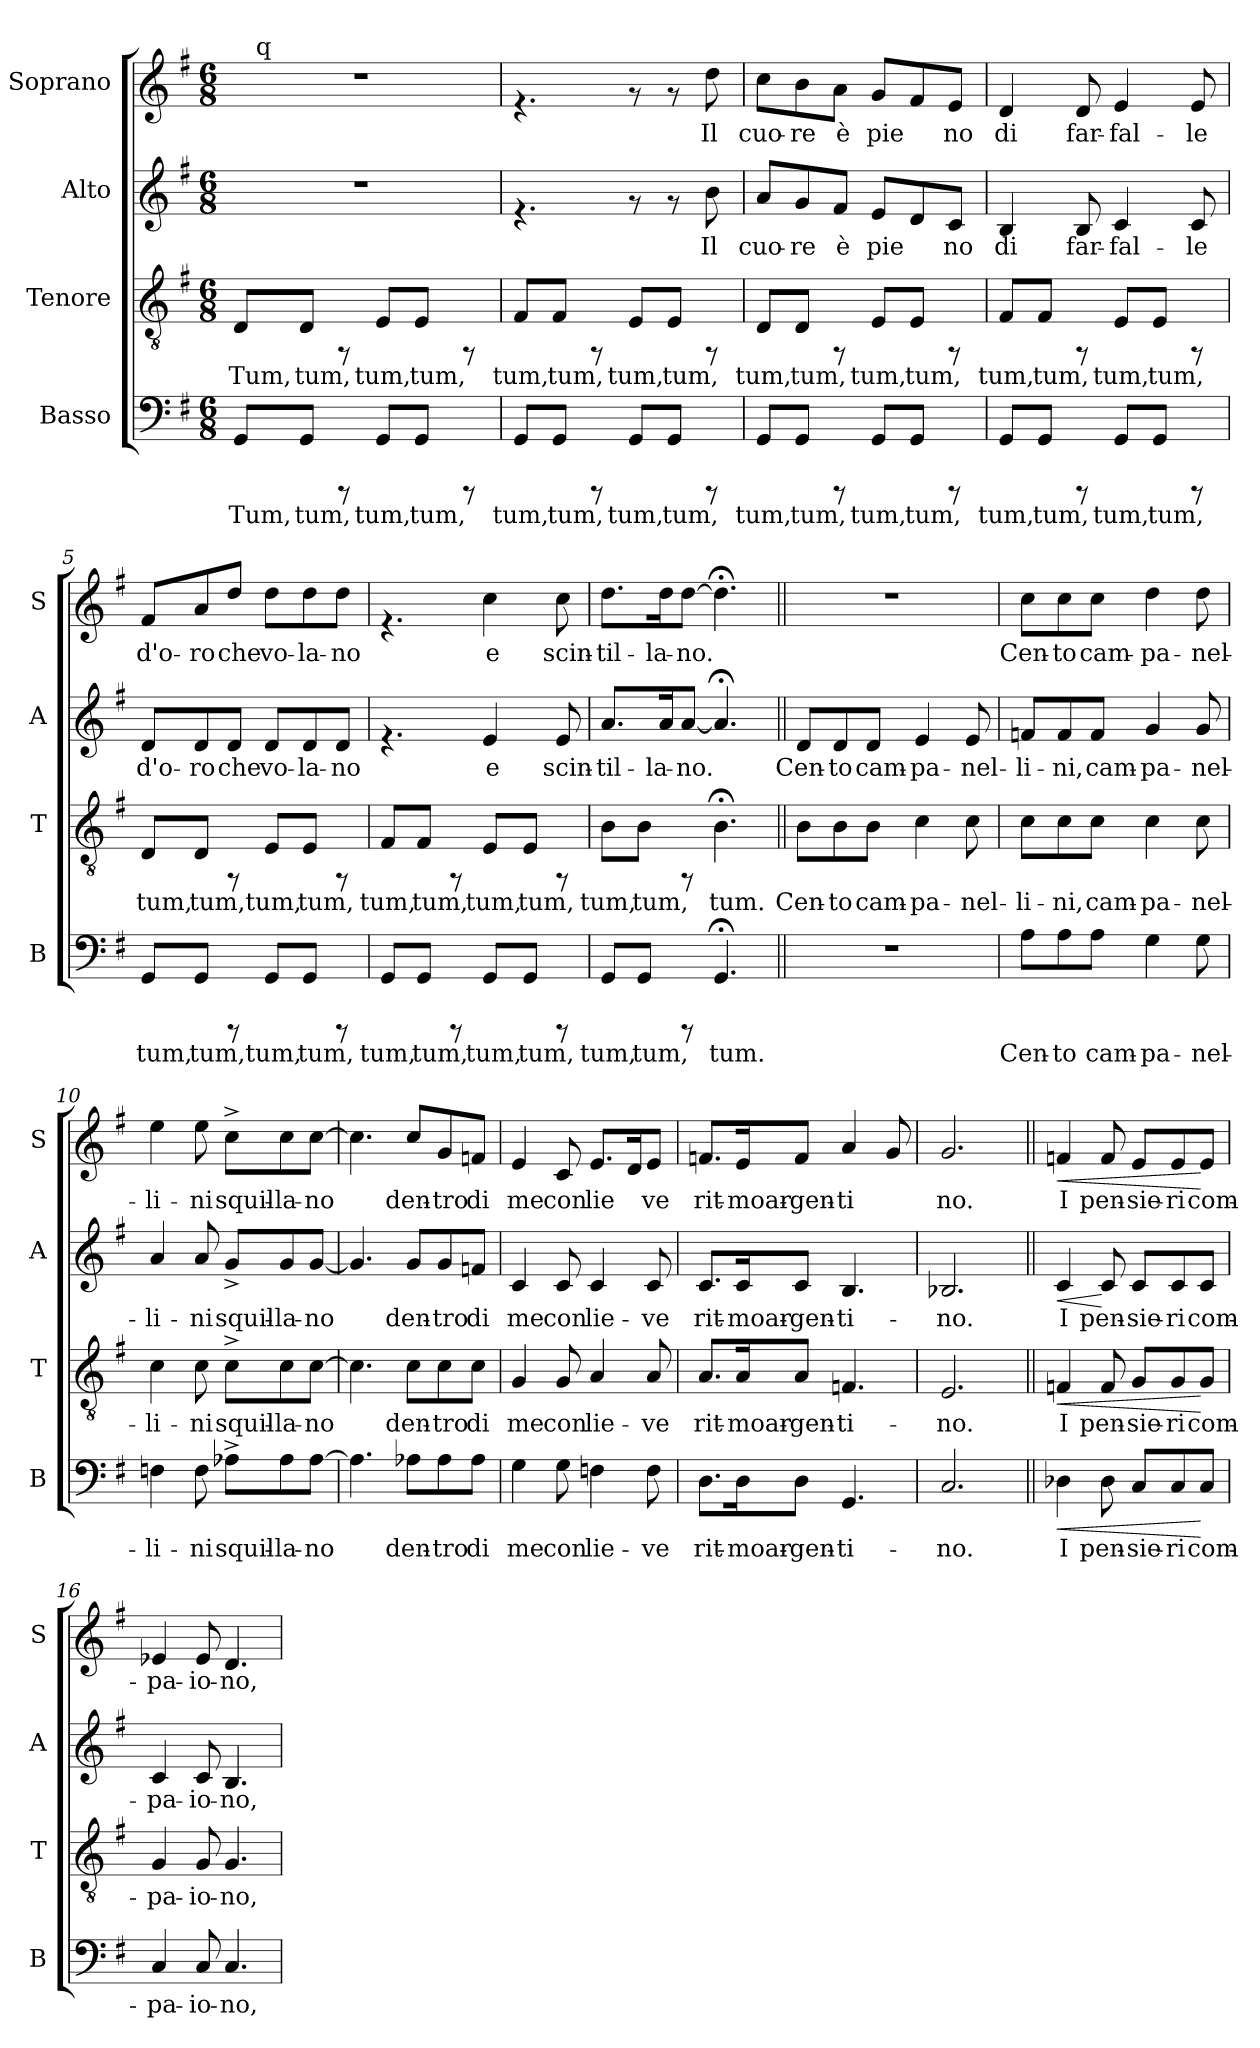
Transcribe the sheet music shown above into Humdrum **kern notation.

**kern	**text	**dynam	**kern	**text	**dynam	**kern	**text	**dynam	**kern	**text	**dynam
*part4	*part4	*part4	*part3	*part3	*part3	*part2	*part2	*part2	*part1	*part1	*part1
*staff4	*staff4	*staff4	*staff3	*staff3	*staff3	*staff2	*staff2	*staff2	*staff1	*staff1	*staff1
*I"Basso	*	*	*I"Tenore	*	*	*I"Alto	*	*	*I"Soprano	*	*
*I'B	*	*	*I'T	*	*	*I'A	*	*	*I'S	*	*
!!LO:PB:g=z
*stria5	*	*	*stria5	*	*	*stria5	*	*	*stria5	*	*
*clefF4	*	*	*clefGv2	*	*	*clefG2	*	*	*clefG2	*	*
*k[f#]	*	*	*k[f#]	*	*	*k[f#]	*	*	*k[f#]	*	*
*G:	*	*	*G:	*	*	*G:	*	*	*G:	*	*
*M6/8	*	*	*M6/8	*	*	*M6/8	*	*	*M6/8	*	*
=1	=1	=1	=1	=1	=1	=1	=1	=1	=1	=1	=1
!	!LO:LY:b:cj	!	!	!LO:LY:b:cj	!	!	!	!	!	!	!
*	*	*	*	*	*	*	*	*	*^	*	*
8GG/L	Tum,	.	8D/L	Tum,	.	2.r	.	.	2.r	32ryy	.	.
*	*	*	*	*	*	*	*	*	*MM85	*	*	*
!	!	!	!	!	!	!	!	!	!	!LO:TX:a:t=q	!	!
.	.	.	.	.	.	.	.	.	.	2ryy	.	.
!	!LO:LY:b:cj	!	!	!LO:LY:b:cj	!	!	!	!	!	!	!	!
8GG/J	tum,	.	8D/J	tum,	.	.	.	.	.	.	.	.
8rCCC	.	.	8rFF	.	.	.	.	.	.	.	.	.
!	!LO:LY:b:cj	!	!	!LO:LY:b:cj	!	!	!	!	!	!	!	!
8GG/L	tum,	.	8E/L	tum,	.	.	.	.	.	.	.	.
!	!LO:LY:b:cj	!	!	!LO:LY:b:cj	!	!	!	!	!	!	!	!
8GG/J	tum,	.	8E/J	tum,	.	.	.	.	.	.	.	.
.	.	.	.	.	.	.	.	.	.	8..ryy	.	.
8rCCC	.	.	8rFF	.	.	.	.	.	.	.	.	.
=2	=2	=2	=2	=2	=2	=2	=2	=2	=2	=2	=2	=2
!	!LO:LY:b:cj	!	!	!LO:LY:b:cj	!	!	!	!	!	!	!	!
*	*	*	*	*	*	*	*	*	*v	*v	*	*
8GG/L	tum,	.	8F#/L	tum,	.	4.rf	.	.	4.rf	.	.
!	!LO:LY:b:cj	!	!	!LO:LY:b:cj	!	!	!	!	!	!	!
8GG/J	tum,	.	8F#/J	tum,	.	.	.	.	.	.	.
8rCCC	.	.	8rFF	.	.	.	.	.	.	.	.
!	!LO:LY:b:cj	!	!	!LO:LY:b:cj	!	!	!	!	!	!	!
8GG/L	tum,	.	8E/L	tum,	.	8rf	.	.	8rf	.	.
!	!LO:LY:b:cj	!	!	!LO:LY:b:cj	!	!	!	!	!	!	!
8GG/J	tum,	.	8E/J	tum,	.	8rf	.	.	8rf	.	.
!	!	!	!	!	!	!	!LO:LY:b:cj	!	!	!LO:LY:b:cj	!
8rCCC	.	.	8rFF	.	.	8b\	Il	.	8dd\	Il	.
=3	=3	=3	=3	=3	=3	=3	=3	=3	=3	=3	=3
!	!LO:LY:b:cj	!	!	!LO:LY:b:cj	!	!	!LO:LY:b:cj	!	!	!LO:LY:b:cj	!
8GG/L	tum,	.	8D/L	tum,	.	8a/L	cuo-	.	8cc\L	cuo-	.
!	!LO:LY:b:cj	!	!	!LO:LY:b:cj	!	!	!LO:LY:b:cj	!	!	!LO:LY:b:cj	!
8GG/J	tum,	.	8D/J	tum,	.	8g/	-re	.	8b\	-re	.
!	!	!	!	!	!	!	!LO:LY:b:cj	!	!	!LO:LY:b:cj	!
8rCCC	.	.	8rFF	.	.	8f#/J	è	.	8a\J	è	.
!	!LO:LY:b:cj	!	!	!LO:LY:b:cj	!	!	!LO:LY:b:cj	!	!	!LO:LY:b:cj	!
8GG/L	tum,	.	8E/L	tum,	.	8e/L	pie-	.	8g/L	pie-	.
!	!LO:LY:b:cj	!	!	!LO:LY:b:cj	!	!	!LO:LY:b:cj	!	!	!LO:LY:b:cj	!
8GG/J	tum,	.	8E/J	tum,	.	8d/	--	.	8f#/	--	.
!	!	!	!	!	!	!	!LO:LY:b:cj	!	!	!LO:LY:b:cj	!
8rCCC	.	.	8rFF	.	.	8c/J	-no	.	8e/J	-no	.
=4	=4	=4	=4	=4	=4	=4	=4	=4	=4	=4	=4
!	!LO:LY:b:cj	!	!	!LO:LY:b:cj	!	!	!LO:LY:b:cj	!	!	!LO:LY:b:cj	!
8GG/L	tum,	.	8F#/L	tum,	.	4B/	di	.	4d/	di	.
!	!LO:LY:b:cj	!	!	!LO:LY:b:cj	!	!	!	!	!	!	!
8GG/J	tum,	.	8F#/J	tum,	.	.	.	.	.	.	.
!	!	!	!	!	!	!	!LO:LY:b:cj	!	!	!LO:LY:b:cj	!
8rCCC	.	.	8rFF	.	.	8B/	far-	.	8d/	far-	.
!	!LO:LY:b:cj	!	!	!LO:LY:b:cj	!	!	!LO:LY:b:cj	!	!	!LO:LY:b:cj	!
8GG/L	tum,	.	8E/L	tum,	.	4c/	-fal-	.	4e/	-fal-	.
!	!LO:LY:b:cj	!	!	!LO:LY:b:cj	!	!	!	!	!	!	!
8GG/J	tum,	.	8E/J	tum,	.	.	.	.	.	.	.
!	!	!	!	!	!	!	!LO:LY:b:cj	!	!	!LO:LY:b:cj	!
8rCCC	.	.	8rFF	.	.	8c/	-le	.	8e/	-le	.
!!LO:LB:g=z
=5	=5	=5	=5	=5	=5	=5	=5	=5	=5	=5	=5
!	!LO:LY:b:cj	!	!	!LO:LY:b:cj	!	!	!LO:LY:b:cj	!	!	!LO:LY:b:cj	!
8GG/L	tum,	.	8D/L	tum,	.	8d/L	d'o-	.	8f#/L	d'o-	.
!	!LO:LY:b:cj	!	!	!LO:LY:b:cj	!	!	!LO:LY:b:cj	!	!	!LO:LY:b:cj	!
8GG/J	tum,	.	8D/J	tum,	.	8d/	-ro	.	8a/	-ro	.
!	!	!	!	!	!	!	!LO:LY:b:cj	!	!	!LO:LY:b:cj	!
8rCCC	.	.	8rFF	.	.	8d/J	che	.	8dd/J	che	.
!	!LO:LY:b:cj	!	!	!LO:LY:b:cj	!	!	!LO:LY:b:cj	!	!	!LO:LY:b:cj	!
8GG/L	tum,	.	8E/L	tum,	.	8d/L	vo-	.	8dd\L	vo-	.
!	!LO:LY:b:cj	!	!	!LO:LY:b:cj	!	!	!LO:LY:b:cj	!	!	!LO:LY:b:cj	!
8GG/J	tum,	.	8E/J	tum,	.	8d/	-la-	.	8dd\	-la-	.
!	!	!	!	!	!	!	!LO:LY:b:cj	!	!	!LO:LY:b:cj	!
8rCCC	.	.	8rFF	.	.	8d/J	-no	.	8dd\J	-no	.
=6	=6	=6	=6	=6	=6	=6	=6	=6	=6	=6	=6
!	!LO:LY:b:cj	!	!	!LO:LY:b:cj	!	!	!	!	!	!	!
8GG/L	tum,	.	8F#/L	tum,	.	4.rf	.	.	4.rf	.	.
!	!LO:LY:b:cj	!	!	!LO:LY:b:cj	!	!	!	!	!	!	!
8GG/J	tum,	.	8F#/J	tum,	.	.	.	.	.	.	.
8rCCC	.	.	8rFF	.	.	.	.	.	.	.	.
!	!LO:LY:b:cj	!	!	!LO:LY:b:cj	!	!	!LO:LY:b:cj	!	!	!LO:LY:b:cj	!
8GG/L	tum,	.	8E/L	tum,	.	4e/	e	.	4cc\	e	.
!	!LO:LY:b:cj	!	!	!LO:LY:b:cj	!	!	!	!	!	!	!
8GG/J	tum,	.	8E/J	tum,	.	.	.	.	.	.	.
!	!	!	!	!	!	!	!LO:LY:b:cj	!	!	!LO:LY:b:cj	!
8rCCC	.	.	8rFF	.	.	8e/	scin-	.	8cc\	scin-	.
=7	=7	=7	=7	=7	=7	=7	=7	=7	=7	=7	=7
!	!LO:LY:b:cj	!	!	!LO:LY:b:cj	!	!	!LO:LY:b:cj	!	!	!LO:LY:b:cj	!
8GG/L	tum,	.	8B\L	tum,	.	8.a/L	-til-	.	8.dd\L	-til-	.
!	!LO:LY:b:cj	!	!	!LO:LY:b:cj	!	!	!	!	!	!	!
8GG/J	tum,	.	8B\J	tum,	.	.	.	.	.	.	.
!	!	!	!	!	!	!	!LO:LY:b:cj	!	!	!LO:LY:b:cj	!
.	.	.	.	.	.	16a/	-la-	.	16dd\	-la-	.
!	!	!	!	!	!	!	!LO:LY:b:cj	!	!	!LO:LY:b:cj	!
8rCCC	.	.	8rFF	.	.	[<8a/J	-no.	.	[>8dd\J	-no.	.
!	!LO:LY:b:cj	!	!	!LO:LY:b:cj	!	!	!LO:LY:b:cj	!	!	!LO:LY:b:cj	!
4.GG;</	tum.	.	4.B;<\	tum.	.	4.a;</]	.	.	4.dd;<\]	.	.
=8||	=8||	=8||	=8||	=8||	=8||	=8||	=8||	=8||	=8||	=8||	=8||
!	!	!	!	!LO:LY:b:cj	!	!	!LO:LY:b:cj	!	!	!	!
2.r	.	.	8B\L	Cen-	.	8d/L	Cen-	.	2.r	.	.
!	!	!	!	!LO:LY:b:cj	!	!	!LO:LY:b:cj	!	!	!	!
.	.	.	8B\	-to	.	8d/	-to	.	.	.	.
!	!	!	!	!LO:LY:b:cj	!	!	!LO:LY:b:cj	!	!	!	!
.	.	.	8B\J	cam-	.	8d/J	cam-	.	.	.	.
!	!	!	!	!LO:LY:b:cj	!	!	!LO:LY:b:cj	!	!	!	!
.	.	.	4c\	-pa-	.	4e/	-pa-	.	.	.	.
!	!	!	!	!LO:LY:b:cj	!	!	!LO:LY:b:cj	!	!	!	!
.	.	.	8c\	-nel-	.	8e/	-nel-	.	.	.	.
=9	=9	=9	=9	=9	=9	=9	=9	=9	=9	=9	=9
!	!LO:LY:b:cj	!	!	!LO:LY:b:cj	!	!	!LO:LY:b:cj	!	!	!LO:LY:b:cj	!
8A\L	Cen-	.	8c\L	-li-	.	8fn/L	-li-	.	8cc\L	Cen-	.
!	!LO:LY:b:cj	!	!	!LO:LY:b:cj	!	!	!LO:LY:b:cj	!	!	!LO:LY:b:cj	!
8A\	-to	.	8c\	-ni,	.	8f/	-ni,	.	8cc\	-to	.
!	!LO:LY:b:cj	!	!	!LO:LY:b:cj	!	!	!LO:LY:b:cj	!	!	!LO:LY:b:cj	!
8A\J	cam-	.	8c\J	cam-	.	8f/J	cam-	.	8cc\J	cam-	.
!	!LO:LY:b:cj	!	!	!LO:LY:b:cj	!	!	!LO:LY:b:cj	!	!	!LO:LY:b:cj	!
4G\	-pa-	.	4c\	-pa-	.	4g/	-pa-	.	4dd\	-pa-	.
!	!LO:LY:b:cj	!	!	!LO:LY:b:cj	!	!	!LO:LY:b:cj	!	!	!LO:LY:b:cj	!
8G\	-nel-	.	8c\	-nel-	.	8g/	-nel-	.	8dd\	-nel-	.
!!LO:PB:g=z
=10	=10	=10	=10	=10	=10	=10	=10	=10	=10	=10	=10
!	!LO:LY:b:cj	!	!	!LO:LY:b:cj	!	!	!LO:LY:b:cj	!	!	!LO:LY:b:cj	!
4Fn\	-li-	.	4c\	-li-	.	4a/	-li-	.	4ee\	-li-	.
!	!LO:LY:b:cj	!	!	!LO:LY:b:cj	!	!	!LO:LY:b:cj	!	!	!LO:LY:b:cj	!
8F\	-ni	.	8c\	-ni	.	8a/	-ni	.	8ee\	-ni	.
!	!LO:LY:b:cj	!	!	!LO:LY:b:cj	!	!	!LO:LY:b:cj	!	!	!LO:LY:b:cj	!
8A-X^>\L	squil-	.	8c^>\L	squil-	.	8g^</L	squil-	.	8cc^>\L	squil-	.
!	!LO:LY:b:cj	!	!	!LO:LY:b:cj	!	!	!LO:LY:b:cj	!	!	!LO:LY:b:cj	!
8A-\	-la-	.	8c\	-la-	.	8g/	-la-	.	8cc\	-la-	.
!	!LO:LY:b:cj	!	!	!LO:LY:b:cj	!	!	!LO:LY:b:cj	!	!	!LO:LY:b:cj	!
[>8A-\J	-no	.	[>8c\J	-no	.	[<8g/J	-no	.	[>8cc\J	-no	.
=11	=11	=11	=11	=11	=11	=11	=11	=11	=11	=11	=11
!	!LO:LY:b:cj	!	!	!LO:LY:b:cj	!	!	!LO:LY:b:cj	!	!	!LO:LY:b:cj	!
4.A-\]	.	.	4.c\]	.	.	4.g/]	.	.	4.cc\]	.	.
!	!LO:LY:b:cj	!	!	!LO:LY:b:cj	!	!	!LO:LY:b:cj	!	!	!LO:LY:b:cj	!
8A-X\L	den-	.	8c\L	den-	.	8g/L	den-	.	8cc/L	den-	.
!	!LO:LY:b:cj	!	!	!LO:LY:b:cj	!	!	!LO:LY:b:cj	!	!	!LO:LY:b:cj	!
8A-\	-tro	.	8c\	-tro	.	8g/	-tro	.	8g/	-tro	.
!	!LO:LY:b:cj	!	!	!LO:LY:b:cj	!	!	!LO:LY:b:cj	!	!	!LO:LY:b:cj	!
8A-\J	di	.	8c\J	di	.	8fn/J	di	.	8fn/J	di	.
=12	=12	=12	=12	=12	=12	=12	=12	=12	=12	=12	=12
!	!LO:LY:b:cj	!	!	!LO:LY:b:cj	!	!	!LO:LY:b:cj	!	!	!LO:LY:b:cj	!
4G\	me	.	4G/	me	.	4c/	me	.	4e/	me	.
!	!LO:LY:b:cj	!	!	!LO:LY:b:cj	!	!	!LO:LY:b:cj	!	!	!LO:LY:b:cj	!
8G\	con	.	8G/	con	.	8c/	con	.	8c/	con	.
!	!LO:LY:b:cj	!	!	!LO:LY:b:cj	!	!	!LO:LY:b:cj	!	!	!LO:LY:b:cj	!
4Fn\	lie-	.	4A/	lie-	.	4c/	lie-	.	8.e/L	lie-	.
!	!	!	!	!	!	!	!	!	!	!LO:LY:b:cj	!
.	.	.	.	.	.	.	.	.	16d/	--	.
!	!LO:LY:b:cj	!	!	!LO:LY:b:cj	!	!	!LO:LY:b:cj	!	!	!LO:LY:b:cj	!
8F\	-ve	.	8A/	-ve	.	8c/	-ve	.	8e/J	-ve	.
=13	=13	=13	=13	=13	=13	=13	=13	=13	=13	=13	=13
!	!LO:LY:b:cj	!	!	!LO:LY:b:cj	!	!	!LO:LY:b:cj	!	!	!LO:LY:b:cj	!
8.D\L	rit-	.	8.A/L	rit-	.	8.c/L	rit-	.	8.fn/L	rit-	.
!	!LO:LY:b:cj	!	!	!LO:LY:b:cj	!	!	!LO:LY:b:cj	!	!	!LO:LY:b:cj	!
16D\	-moar-	.	16A/	-moar-	.	16c/	-moar-	.	16e/	-moar-	.
!	!LO:LY:b:cj	!	!	!LO:LY:b:cj	!	!	!LO:LY:b:cj	!	!	!LO:LY:b:cj	!
8D\J	-gen-	.	8A/J	-gen-	.	8c/J	-gen-	.	8f/J	-gen-	.
!	!LO:LY:b:cj	!	!	!LO:LY:b:cj	!	!	!LO:LY:b:cj	!	!	!LO:LY:b:cj	!
4.GG/	-ti-	.	4.Fn/	-ti-	.	4.B/	-ti-	.	4a/	-ti-	.
!	!	!	!	!	!	!	!	!	!	!LO:LY:b:cj	!
.	.	.	.	.	.	.	.	.	8g/	--	.
=14	=14	=14	=14	=14	=14	=14	=14	=14	=14	=14	=14
!	!LO:LY:b:cj	!	!	!LO:LY:b:cj	!	!	!LO:LY:b:cj	!	!	!LO:LY:b:cj	!
2.C/	-no.	.	2.E/	-no.	.	2.B-X/	-no.	.	2.g/	-no.	.
=15||	=15||	=15||	=15||	=15||	=15||	=15||	=15||	=15||	=15||	=15||	=15||
!	!LO:LY:b:cj	!LO:HP:b	!	!LO:LY:b:cj	!LO:HP:b	!	!LO:LY:b:cj	!LO:HP:b	!	!LO:LY:b:cj	!LO:HP:b
4D-X\	I	<	4Fn/	I	<	4c/	I	<	4fn/	I	<
!	!LO:LY:b:cj	!	!	!LO:LY:b:cj	!	!	!LO:LY:b:cj	!	!	!LO:LY:b:cj	!
8D-\	pen-	.	8F/	pen-	.	8c/	pen-	[	8f/	pen-	.
!	!LO:LY:b:cj	!	!	!LO:LY:b:cj	!	!	!LO:LY:b:cj	!	!	!LO:LY:b:cj	!
8C/L	-sie-	.	8G/L	-sie-	.	8c/L	-sie-	.	8e/L	-sie-	.
!	!LO:LY:b:cj	!	!	!LO:LY:b:cj	!	!	!LO:LY:b:cj	!	!	!LO:LY:b:cj	!
8C/	-ri	.	8G/	-ri	.	8c/	-ri	.	8e/	-ri	.
!	!LO:LY:b:cj	!	!	!LO:LY:b:cj	!	!	!LO:LY:b:cj	!	!	!LO:LY:b:cj	!
8C/J	com-	[	8G/J	com-	[	8c/J	com-	.	8e/J	com-	[
!!LO:PB:g=z
=16	=16	=16	=16	=16	=16	=16	=16	=16	=16	=16	=16
!	!LO:LY:b:cj	!	!	!LO:LY:b:cj	!	!	!LO:LY:b:cj	!	!	!LO:LY:b:cj	!
4C/	-pa-	.	4G/	-pa-	.	4c/	-pa-	.	4e-X/	-pa-	.
!	!LO:LY:b:cj	!	!	!LO:LY:b:cj	!	!	!LO:LY:b:cj	!	!	!LO:LY:b:cj	!
8C/	-io-	.	8G/	-io-	.	8c/	-io-	.	8e-/	-io-	.
!	!LO:LY:b:cj	!	!	!LO:LY:b:cj	!	!	!LO:LY:b:cj	!	!	!LO:LY:b:cj	!
4.C/	-no,	.	4.G/	-no,	.	4.B/	-no,	.	4.d/	-no,	.
=	=	=	=	=	=	=	=	=	=	=	=
*-	*-	*-	*-	*-	*-	*-	*-	*-	*-	*-	*-
